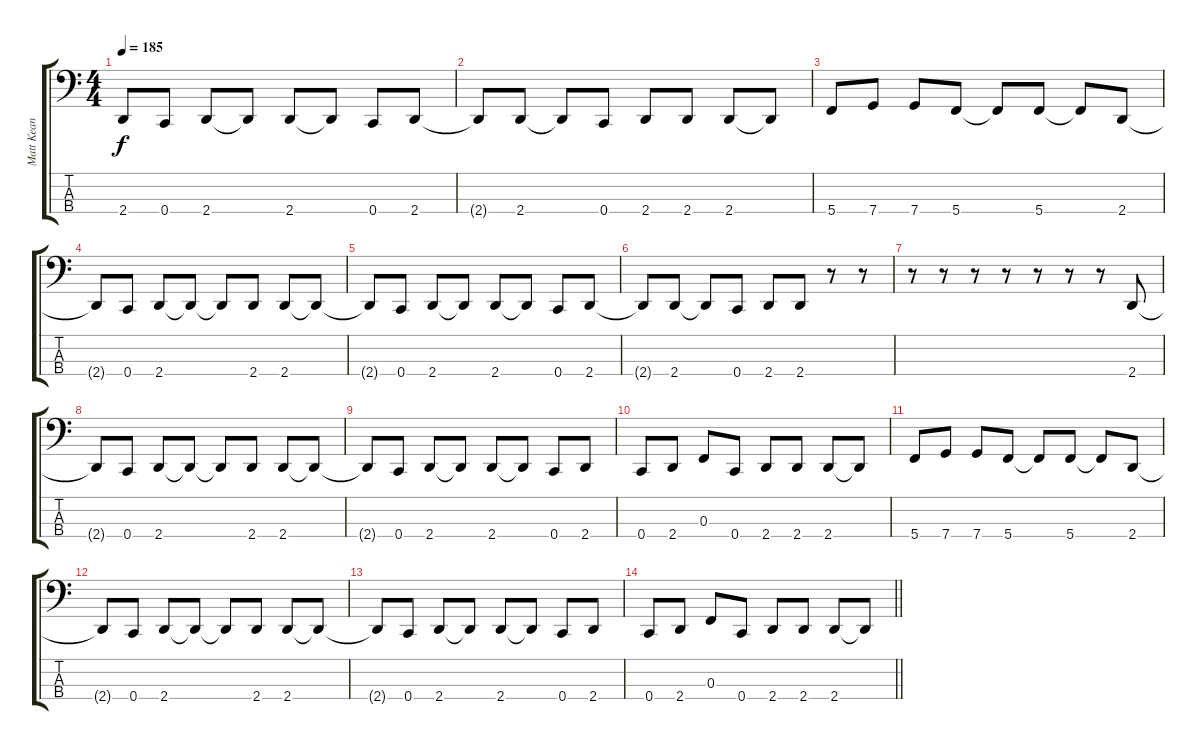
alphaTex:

\track ("Matt Kean" "Matt Kean") {instrument electricbasspick}
\staff {score tabs}
\tuning (Eb2 Bb1 F1 C1) {hide}
\ts (4 4)
\tempo 185
\clef f4
\ks c
2.4{t}.8{dy f} 0.4.8 2.4.8 2.4{t}.8 2.4.8 2.4{t}.8 0.4.8 2.4.8 |
2.4{t}.8 2.4.8 2.4{t}.8 0.4.8 2.4.8 2.4.8 2.4.8 2.4{t}.8 |
5.4.8 7.4.8 7.4.8 5.4.8 5.4{t}.8 5.4.8 5.4{t}.8 2.4.8 |
2.4{t}.8 0.4.8 2.4.8 2.4{t}.8 2.4{t}.8 2.4.8 2.4.8 2.4{t}.8 |
2.4{t}.8 0.4.8 2.4.8 2.4{t}.8 2.4.8 2.4{t}.8 0.4.8 2.4.8 |
2.4{t}.8 2.4.8 2.4{t}.8 0.4.8 2.4.8 2.4.8 r.8 r.8 |
r.8 r.8 r.8 r.8 r.8 r.8 r.8 2.4.8 |
2.4{t}.8 0.4.8 2.4.8 2.4{t}.8 2.4{t}.8 2.4.8 2.4.8 2.4{t}.8 |
2.4{t}.8 0.4.8 2.4.8 2.4{t}.8 2.4.8 2.4{t}.8 0.4.8 2.4.8 |
0.4.8 2.4.8 0.3.8 0.4.8 2.4.8 2.4.8 2.4.8 2.4{t}.8 |
5.4.8 7.4.8 7.4.8 5.4.8 5.4{t}.8 5.4.8 5.4{t}.8 2.4.8 |
2.4{t}.8 0.4.8 2.4.8 2.4{t}.8 2.4{t}.8 2.4.8 2.4.8 2.4{t}.8 |
2.4{t}.8 0.4.8 2.4.8 2.4{t}.8 2.4.8 2.4{t}.8 0.4.8 2.4.8 |
\barLineRight lightlight
0.4.8 2.4.8 0.3.8 0.4.8 2.4.8 2.4.8 2.4.8 2.4{t}.8
